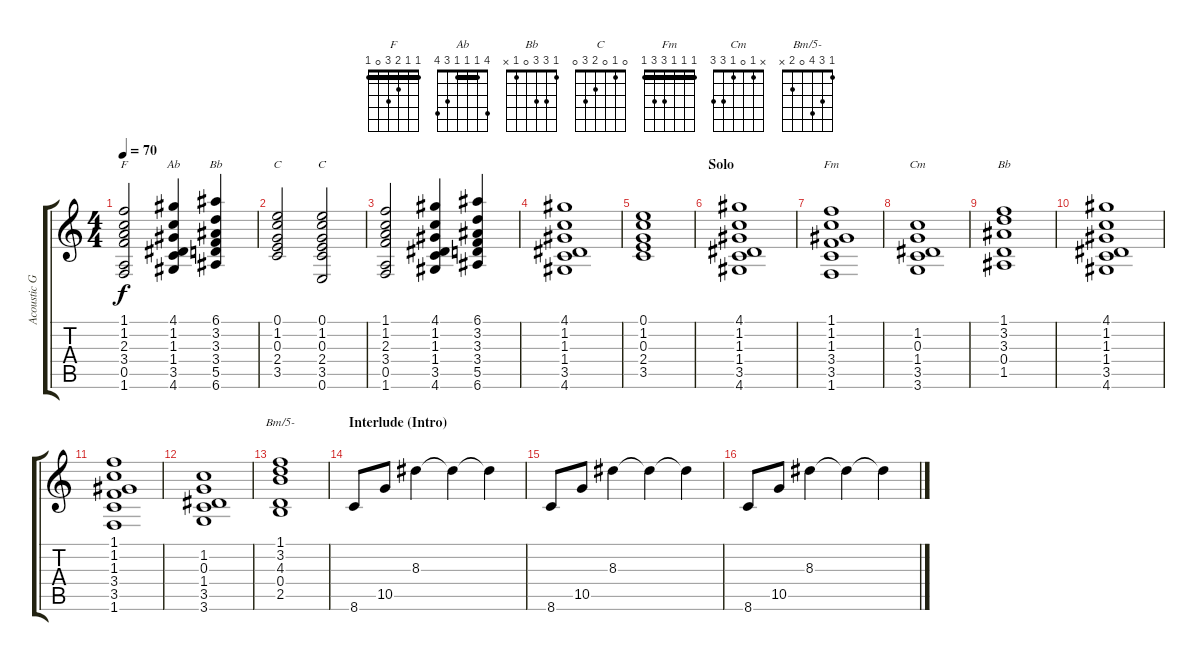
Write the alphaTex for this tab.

\track ("Acoustic Guitar" "Acoustic G") {instrument acousticguitarnylon}
\staff {score tabs}
\tuning (E4 B3 G3 D3 A2 E2) {hide}
\chord ("F" 1 1 2 3 0 1) {barre 1}
\chord ("Ab" 4 1 1 1 3 4) {barre 1}
\chord ("Bb" 6 3 3 3 5 6) {firstfret 3 barre 3}
\chord ("C" 0 1 0 2 3 x)
\chord ("C" 0 1 0 2 3 0)
\chord ("Fm" 1 1 1 3 3 1) {barre 1}
\chord ("Cm" x 1 0 1 3 3)
\chord ("Bb" 1 3 3 0 1 x)
\chord ("Bm/5-" 1 3 4 0 2 x)
\ts (4 4)
\tempo 70
\clef g2
\ks c
(1.1 1.2 2.3 3.4 0.5 1.6).2{ch "F" dy f} (4.1 1.2 1.3 1.4 3.5 4.6).4{ch "Ab"} (6.1 3.2 3.3 3.4 5.5 6.6).4{ch "Bb"} |
(0.1 1.2 0.3 2.4 3.5).2{ch "C"} (0.1 1.2 0.3 2.4 3.5 0.6).2{ch "C"} |
(1.1 1.2 2.3 3.4 0.5 1.6).2 (4.1 1.2 1.3 1.4 3.5 4.6).4 (6.1 3.2 3.3 3.4 5.5 6.6).4 |
(4.1 1.2 1.3 1.4 3.5 4.6).1 |
(0.1 1.2 0.3 2.4 3.5).1 |
\section ("" "Solo")
(4.1 1.2 1.3 1.4 3.5 4.6).1 |
(1.1 1.2 1.3 3.4 3.5 1.6).1{ch "Fm"} |
(1.2 0.3 1.4 3.5 3.6).1{ch "Cm"} |
(1.1 3.2 3.3 0.4 1.5).1{ch "Bb"} |
(4.1 1.2 1.3 1.4 3.5 4.6).1 |
(1.1 1.2 1.3 3.4 3.5 1.6).1 |
(1.2 0.3 1.4 3.5 3.6).1 |
(1.1 3.2 4.3 0.4 2.5).1{ch "Bm/5-"} |
\section ("" "Interlude (Intro)")
8.6.8 10.5.8 8.3.4 8.3{t}.4 8.3{t}.4 |
8.6.8 10.5.8 8.3.4 8.3{t}.4 8.3{t}.4 |
8.6.8 10.5.8 8.3.4 8.3{t}.4 8.3{t}.4
